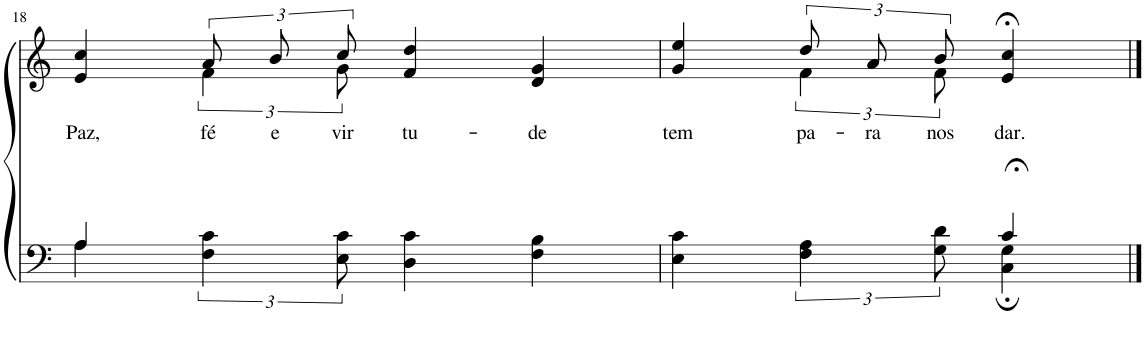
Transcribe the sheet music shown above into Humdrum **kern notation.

**kern	**kern	**text
*part2	*part1	*part1
*staff2	*staff1	*staff1
*I"Parte III e IV	*I"Parte I e II	*
!!LO:PB:g=z
*clefF4	*clefG2	*
*k[]	*k[]	*
*M4/4	*M4/4	*
=18	=18	=18
*^	*	*
!	!	!	!LO:LY:b
*	*	*^	*
4A/	4A\	4e/ 4cc/	4ryy	Paz,
!	!	!	!	!LO:LY:b
2.ryy	6F\ 6c\	12a/L	6f\	fé
!	!	!	!	!LO:LY:b
.	.	12b/	.	e
!	!	!	!	!LO:LY:b
.	12E\ 12c\	12cc/J	12g\	vir-
!	!	!	!	!LO:LY:b
.	4D\ 4c\	4f/ 4dd/	2ryy	-tu-
!	!	!	!	!LO:LY:b
.	4F\ 4B\	4d/ 4g/	.	-de
=19	=19	=19	=19	=19
!	!	!	!	!LO:LY:b
2ryy	4E\ 4c\	4g/ 4ee/	4ryy	tem
!	!	!	!	!LO:LY:b
.	6F\ 6A\	12dd/L	6f\	pa-
!	!	!	!	!LO:LY:b
.	.	12a/	.	-ra
!	!	!	!	!LO:LY:b
.	12G\ 12d\	12b/J	12f\	nos
!	!	!	!	!LO:LY:b
4c;</	4C\; 4G\;	4e/;< 4cc/;<	4ryy	dar.
*v	*v	*	*	*
*	*v	*v	*
==	==	==
*-	*-	*-
